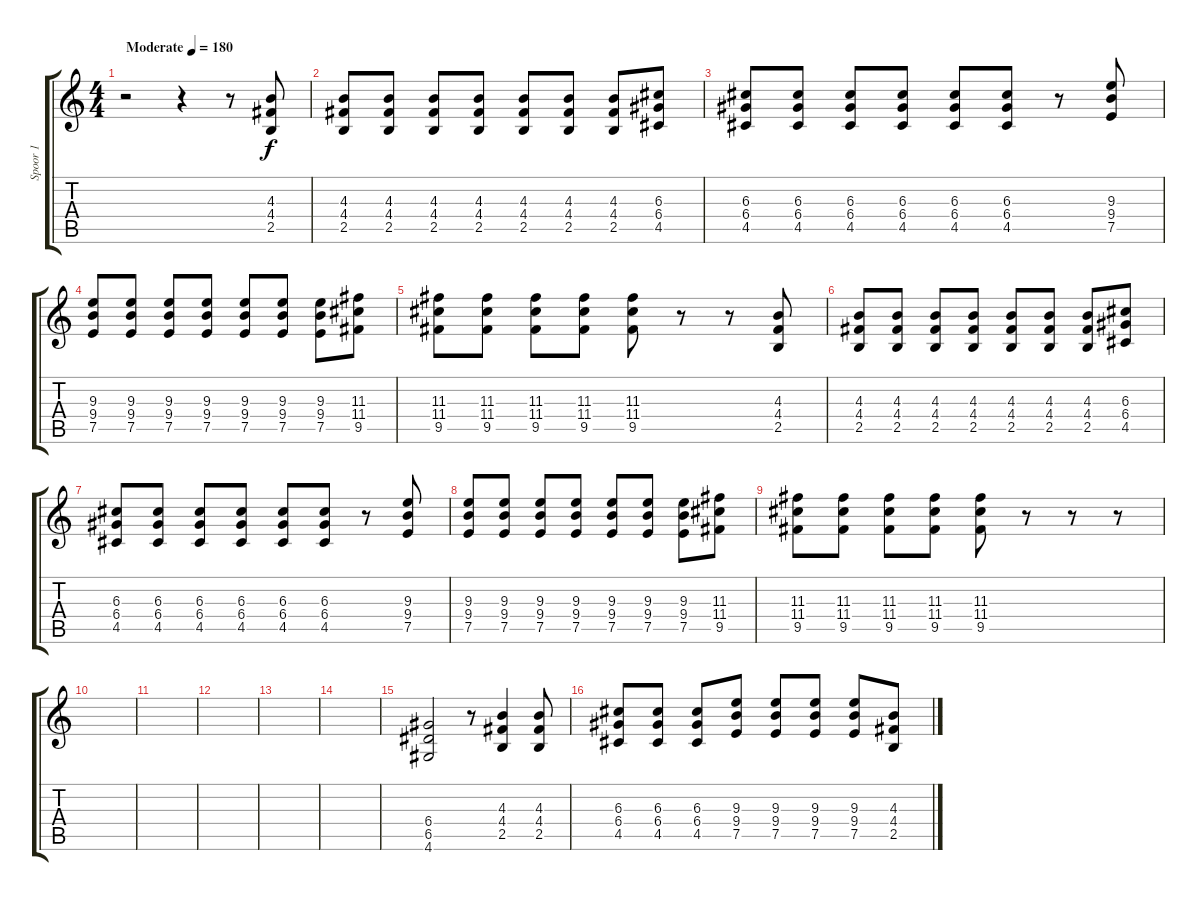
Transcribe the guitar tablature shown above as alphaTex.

\track ("Spoor 1" "Spoor 1") {instrument distortionguitar}
\staff {score tabs}
\tuning (E4 B3 G3 D3 A2 E2) {hide}
\ts (4 4)
\tempo (180 "Moderate")
\clef g2
\ks c
r.2{dy f instrument distortionguitar} r.4 r.8 (4.3 4.4 2.5).8 |
(4.3 4.4 2.5).8 (4.3 4.4 2.5).8 (4.3 4.4 2.5).8 (4.3 4.4 2.5).8 (4.3 4.4 2.5).8 (4.3 4.4 2.5).8 (4.3 4.4 2.5).8 (6.3 6.4 4.5).8 |
(6.3 6.4 4.5).8 (6.3 6.4 4.5).8 (6.3 6.4 4.5).8 (6.3 6.4 4.5).8 (6.3 6.4 4.5).8 (6.3 6.4 4.5).8 r.8 (9.3 9.4 7.5).8 |
(9.3 9.4 7.5).8 (9.3 9.4 7.5).8 (9.3 9.4 7.5).8 (9.3 9.4 7.5).8 (9.3 9.4 7.5).8 (9.3 9.4 7.5).8 (9.3 9.4 7.5).8 (11.3 11.4 9.5).8 |
(11.3 11.4 9.5).8 (11.3 11.4 9.5).8 (11.3 11.4 9.5).8 (11.3 11.4 9.5).8 (11.3 11.4 9.5).8 r.8 r.8 (4.3 4.4 2.5).8 |
(4.3 4.4 2.5).8 (4.3 4.4 2.5).8 (4.3 4.4 2.5).8 (4.3 4.4 2.5).8 (4.3 4.4 2.5).8 (4.3 4.4 2.5).8 (4.3 4.4 2.5).8 (6.3 6.4 4.5).8 |
(6.3 6.4 4.5).8 (6.3 6.4 4.5).8 (6.3 6.4 4.5).8 (6.3 6.4 4.5).8 (6.3 6.4 4.5).8 (6.3 6.4 4.5).8 r.8 (9.3 9.4 7.5).8 |
(9.3 9.4 7.5).8 (9.3 9.4 7.5).8 (9.3 9.4 7.5).8 (9.3 9.4 7.5).8 (9.3 9.4 7.5).8 (9.3 9.4 7.5).8 (9.3 9.4 7.5).8 (11.3 11.4 9.5).8 |
(11.3 11.4 9.5).8 (11.3 11.4 9.5).8 (11.3 11.4 9.5).8 (11.3 11.4 9.5).8 (11.3 11.4 9.5).8 r.8 r.8 r.8 |
|
|
|
|
|
(6.4 6.5 4.6).2 r.8 (4.3 4.4 2.5).4 (4.3 4.4 2.5).8 |
(6.3 6.4 4.5).8 (6.3 6.4 4.5).8 (6.3 6.4 4.5).8 (9.3 9.4 7.5).8 (9.3 9.4 7.5).8 (9.3 9.4 7.5).8 (9.3 9.4 7.5).8 (4.3 4.4 2.5).8
